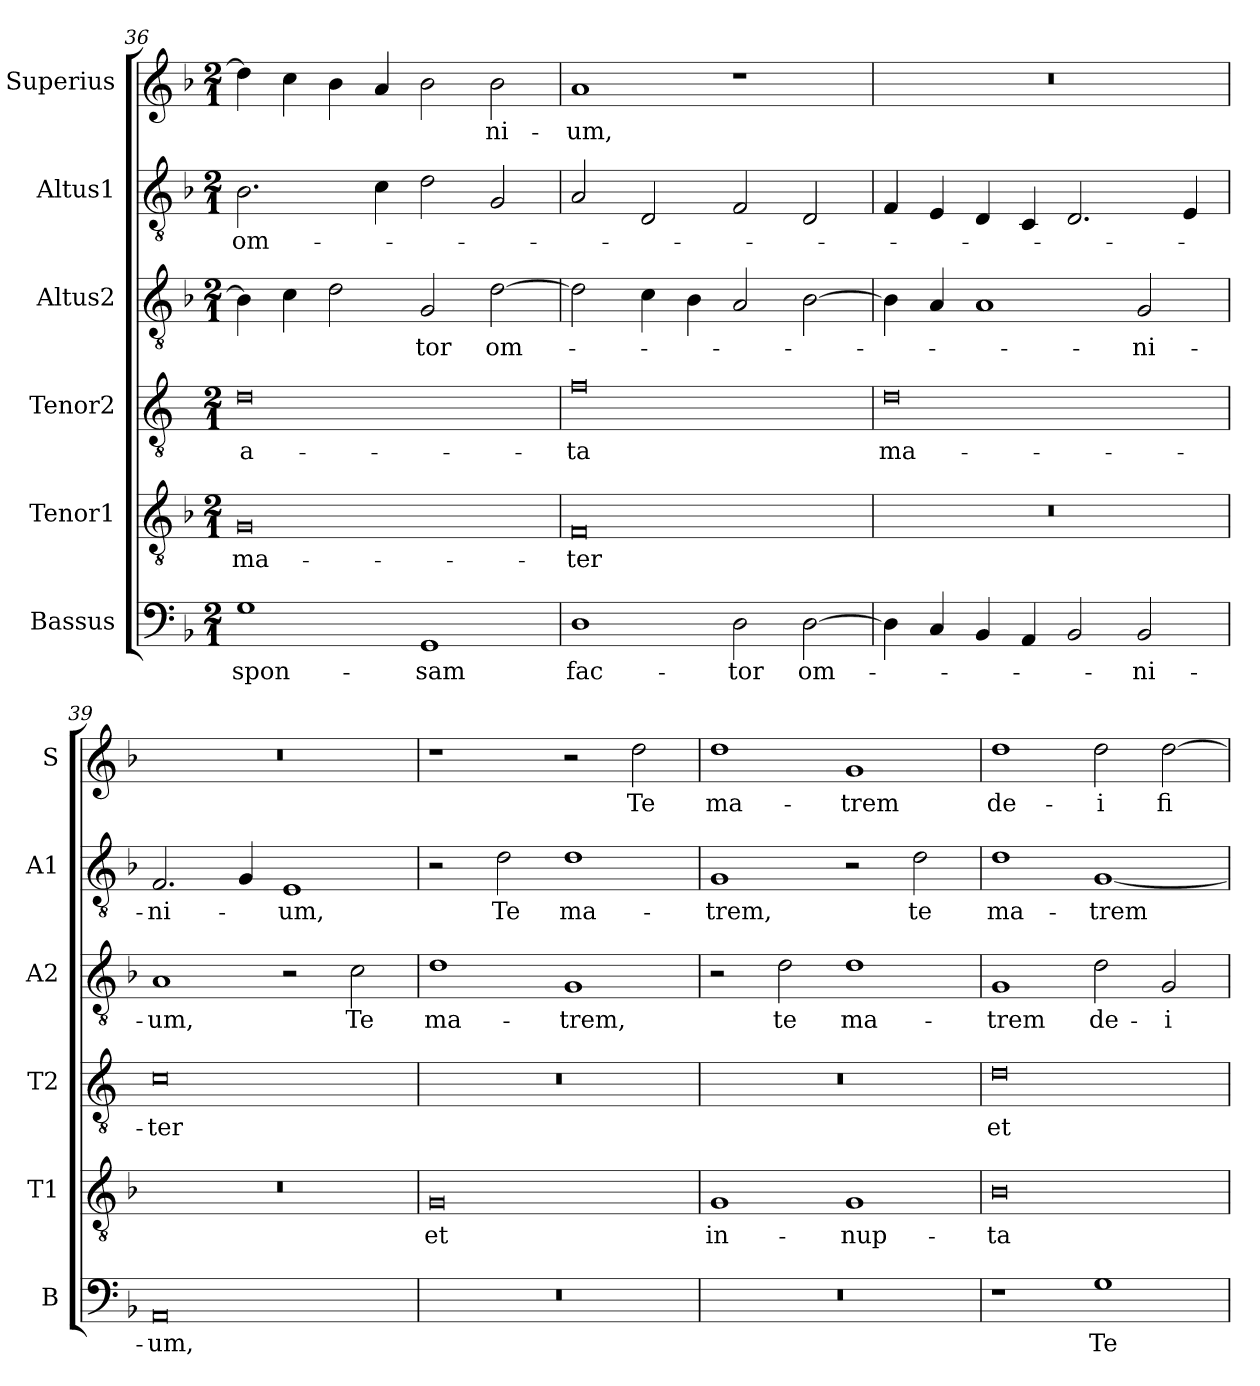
**kern	**text	**kern	**text	**kern	**text	**kern	**text	**kern	**text	**kern	**text
*part6	*part6	*part5	*part5	*part4	*part4	*part3	*part3	*part2	*part2	*part1	*part1
*staff6	*staff6	*staff5	*staff5	*staff4	*staff4	*staff3	*staff3	*staff2	*staff2	*staff1	*staff1
*I"Bassus	*	*I"Tenor1	*	*I"Tenor2	*	*I"Altus2	*	*I"Altus1	*	*I"Superius	*
*I'B	*	*I'T1	*	*I'T2	*	*I'A2	*	*I'A1	*	*I'S	*
*clefF4	*	*clefGv2	*	*clefGv2	*	*clefGv2	*	*clefGv2	*	*clefG2	*
*k[b-]	*	*k[b-]	*	*k[]	*	*k[b-]	*	*k[b-]	*	*k[b-]	*
*M2/1	*	*M2/1	*	*M2/1	*	*M2/1	*	*M2/1	*	*M2/1	*
=36	=36	=36	=36	=36	=36	=36	=36	=36	=36	=36	=36
1G	-spon-	0G	ma-	0d	-a-	4B-\]	.	2.B-\	om-	4dd\]	.
.	.	.	.	.	.	4c\	.	.	.	4cc\	.
.	.	.	.	.	.	2d\	.	.	.	4b-\	.
.	.	.	.	.	.	.	.	4c\	.	4a/	.
1GG	-sam	.	.	.	.	2G/	-tor	2d\	.	2b-\	.
.	.	.	.	.	.	[2d\	om-	2G/	.	2b-\	-ni-
=37	=37	=37	=37	=37	=37	=37	=37	=37	=37	=37	=37
1D	fac-	0F	-ter	0f	-ta	2d\]	.	2A/	.	1a	-um,
.	.	.	.	.	.	4c\	.	2D/	.	.	.
.	.	.	.	.	.	4B-\	.	.	.	.	.
2D\	-tor	.	.	.	.	2A/	.	2F/	.	1r	.
[2D\	om-	.	.	.	.	[2B-\	.	2D/	.	.	.
=38	=38	=38	=38	=38	=38	=38	=38	=38	=38	=38	=38
4D\]	.	0r	.	0d	ma-	4B-\]	.	4F/	.	0r	.
4C/	.	.	.	.	.	4A/	.	4E/	.	.	.
4BB-/	.	.	.	.	.	1A	.	4D/	.	.	.
4AA/	.	.	.	.	.	.	.	4C/	.	.	.
2BB-/	.	.	.	.	.	.	.	2.D/	.	.	.
2BB-/	-ni-	.	.	.	.	2G/	-ni-	.	.	.	.
.	.	.	.	.	.	.	.	4E/	.	.	.
=39	=39	=39	=39	=39	=39	=39	=39	=39	=39	=39	=39
0AA	-um,	0r	.	0c	-ter	1A	-um,	2.F/	-ni-	0r	.
.	.	.	.	.	.	.	.	4G/	.	.	.
.	.	.	.	.	.	2r	.	1E	-um,	.	.
.	.	.	.	.	.	2c\	Te	.	.	.	.
=40	=40	=40	=40	=40	=40	=40	=40	=40	=40	=40	=40
0r	.	0G	et	0r	.	1d	ma-	2r	.	1r	.
.	.	.	.	.	.	.	.	2d\	Te	.	.
.	.	.	.	.	.	1G	-trem,	1d	ma-	2r	.
.	.	.	.	.	.	.	.	.	.	2dd\	Te
=41	=41	=41	=41	=41	=41	=41	=41	=41	=41	=41	=41
0r	.	1G	in-	0r	.	2r	.	1G	-trem,	1dd	ma-
.	.	.	.	.	.	2d\	te	.	.	.	.
.	.	1G	-nup-	.	.	1d	ma-	2r	.	1g	-trem
.	.	.	.	.	.	.	.	2d\	te	.	.
=42	=42	=42	=42	=42	=42	=42	=42	=42	=42	=42	=42
1r	.	0B-	-ta	0d	et	1G	-trem	1d	ma-	1dd	de-
1G	Te	.	.	.	.	2d\	de-	[1G	-trem	2dd\	-i
.	.	.	.	.	.	2G/	-i	.	.	[2dd\	fi-
=	=	=	=	=	=	=	=	=	=	=	=
*-	*-	*-	*-	*-	*-	*-	*-	*-	*-	*-	*-
